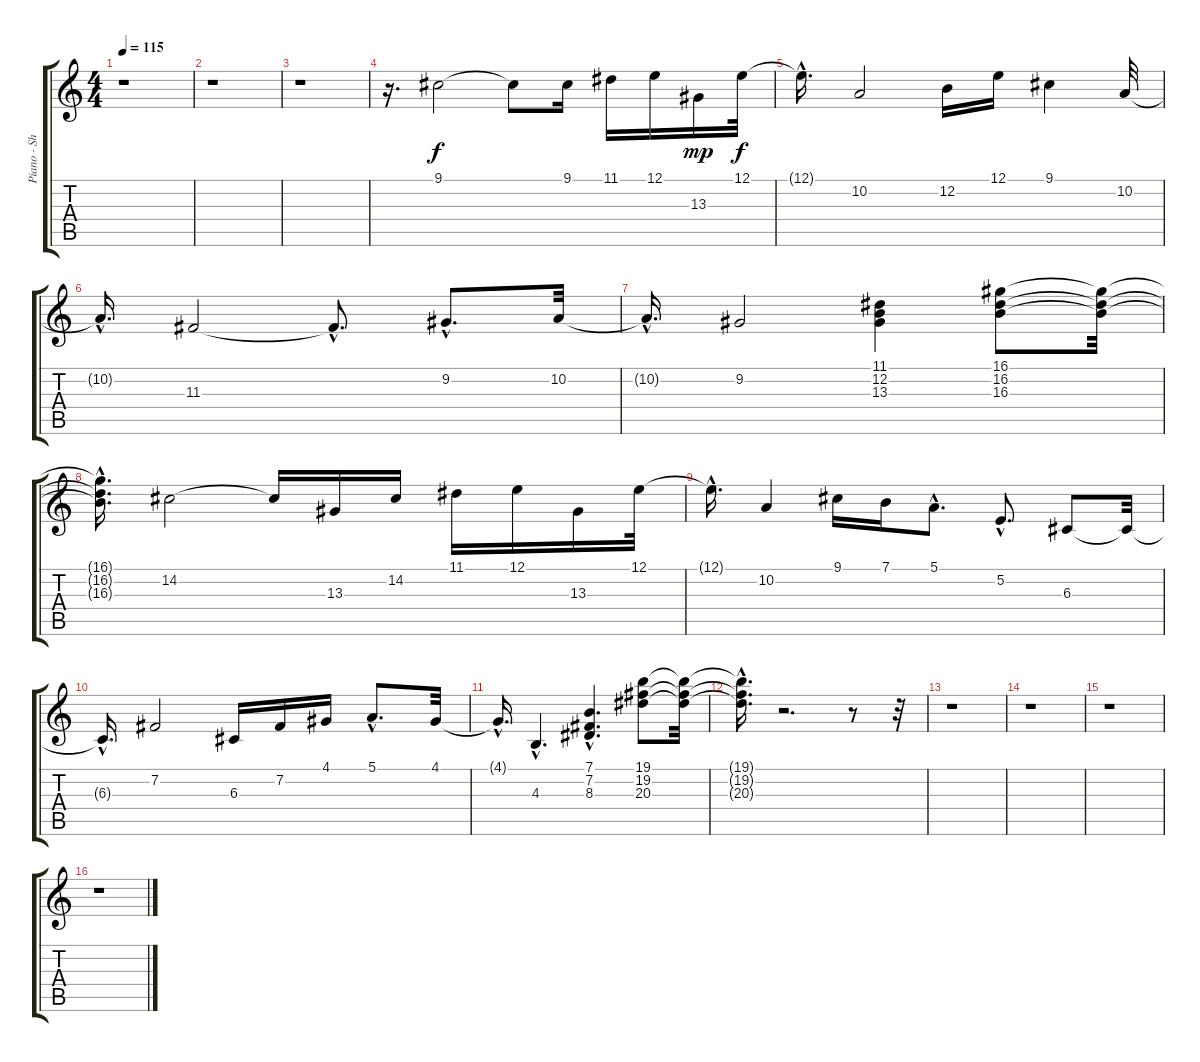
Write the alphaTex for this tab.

\track ("Piano - Sherinian" "Piano - Sh") {instrument acousticgrandpiano}
\staff {score tabs}
\tuning (E4 B3 G3 D3 A2 E2) {hide}
\ts (4 4)
\tempo 115
\clef g2
\ks c
r.1{dy f} |
r.1 |
r.1 |
r.16{d} 9.1.2 9.1{t}.8 9.1.16 11.1.16 12.1.16 13.3.16{dy mp} 12.1.32{dy f} |
12.1{hac t}.16{d} 10.2.2 12.2.16 12.1.16 9.1.4 10.2.32 |
10.2{hac t}.16{d} 11.3.2 11.3{hac t}.8{d} 9.2{hac}.8{d} 10.2.32 |
10.2{hac t}.16{d} 9.2.2 (11.1 12.2 13.3).4 (16.1 16.2 16.3).8 (16.1{t} 16.2{t} 16.3{t}).32 |
(16.1{hac t} 16.2{hac t} 16.3{hac t}).16{d} 14.2.2 14.2{t}.16 13.3.16 14.2.16 11.1.16 12.1.16 13.3.16 12.1.32 |
12.1{hac t}.16{d} 10.2.4 9.1.16 7.1.16 5.1{hac}.8{d} 5.2{hac}.8{d} 6.3.8 6.3{t}.32 |
6.3{hac t}.16{d} 7.2.2 6.3.16 7.2.16 4.1.16 5.1{hac}.8{d} 4.1.32 |
4.1{hac t}.16{d} 4.3{hac}.4{d} (7.1{hac} 7.2{hac} 8.3{hac}).4{d} (19.1 19.2 20.3).8 (19.1{t} 19.2{t} 20.3{t}).32 |
(19.1{hac t} 19.2{hac t} 20.3{hac t}).16{d} r.2{d} r.8 r.32 |
r.1 |
r.1 |
r.1 |
r.1
